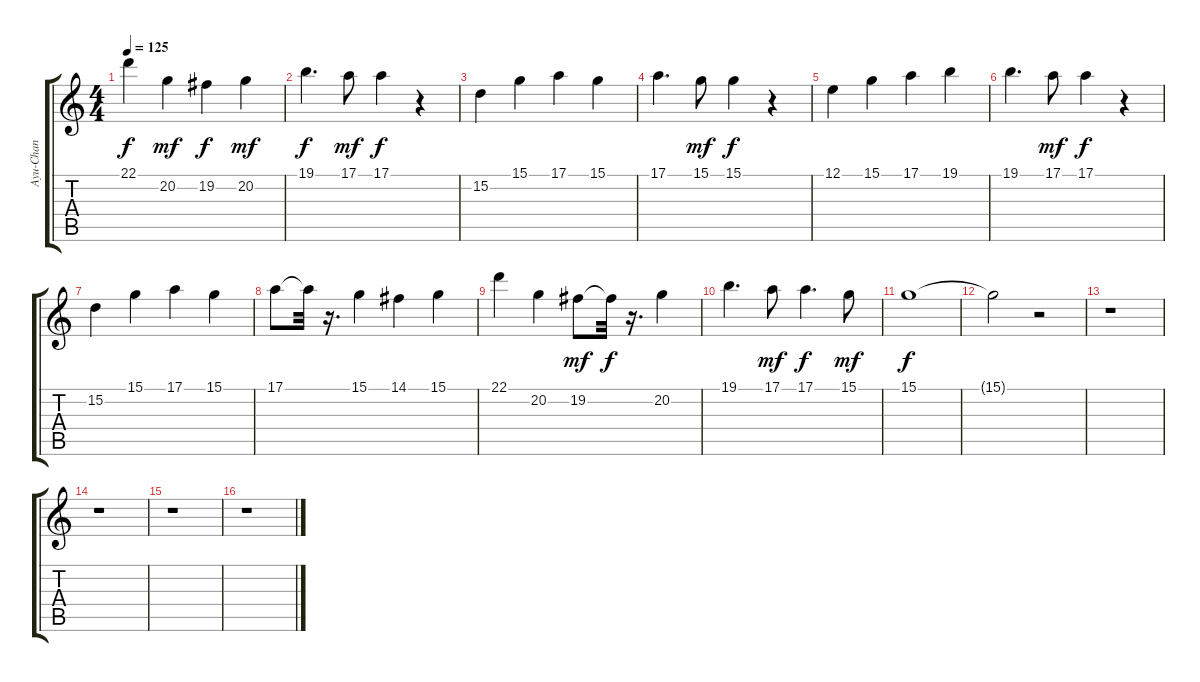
\track ("Ayu-Chan" "Ayu-Chan") {instrument englishhorn}
\staff {score tabs}
\tuning (E4 B3 G3 D3 A2 E2) {hide}
\ts (4 4)
\tempo 125
\clef g2
\ks c
22.1.4{dy f} 20.2.4{dy mf} 19.2.4{dy f} 20.2.4{dy mf} |
19.1.4{d dy f} 17.1.8{dy mf} 17.1.4{dy f} r.4 |
15.2.4 15.1.4 17.1.4 15.1.4 |
17.1.4{d} 15.1.8{dy mf} 15.1.4{dy f} r.4 |
12.1.4 15.1.4 17.1.4 19.1.4 |
19.1.4{d} 17.1.8{dy mf} 17.1.4{dy f} r.4 |
15.2.4 15.1.4 17.1.4 15.1.4 |
17.1.8 17.1{t}.32 r.16{d} 15.1.4 14.1.4 15.1.4 |
22.1.4 20.2.4 19.2.8{dy mf} 19.2{t}.32{dy f} r.16{d} 20.2.4 |
19.1.4{d} 17.1.8{dy mf} 17.1.4{d dy f} 15.1.8{dy mf} |
15.1.1{dy f} |
15.1{t}.2 r.2 |
r.1 |
r.1 |
r.1 |
r.1
